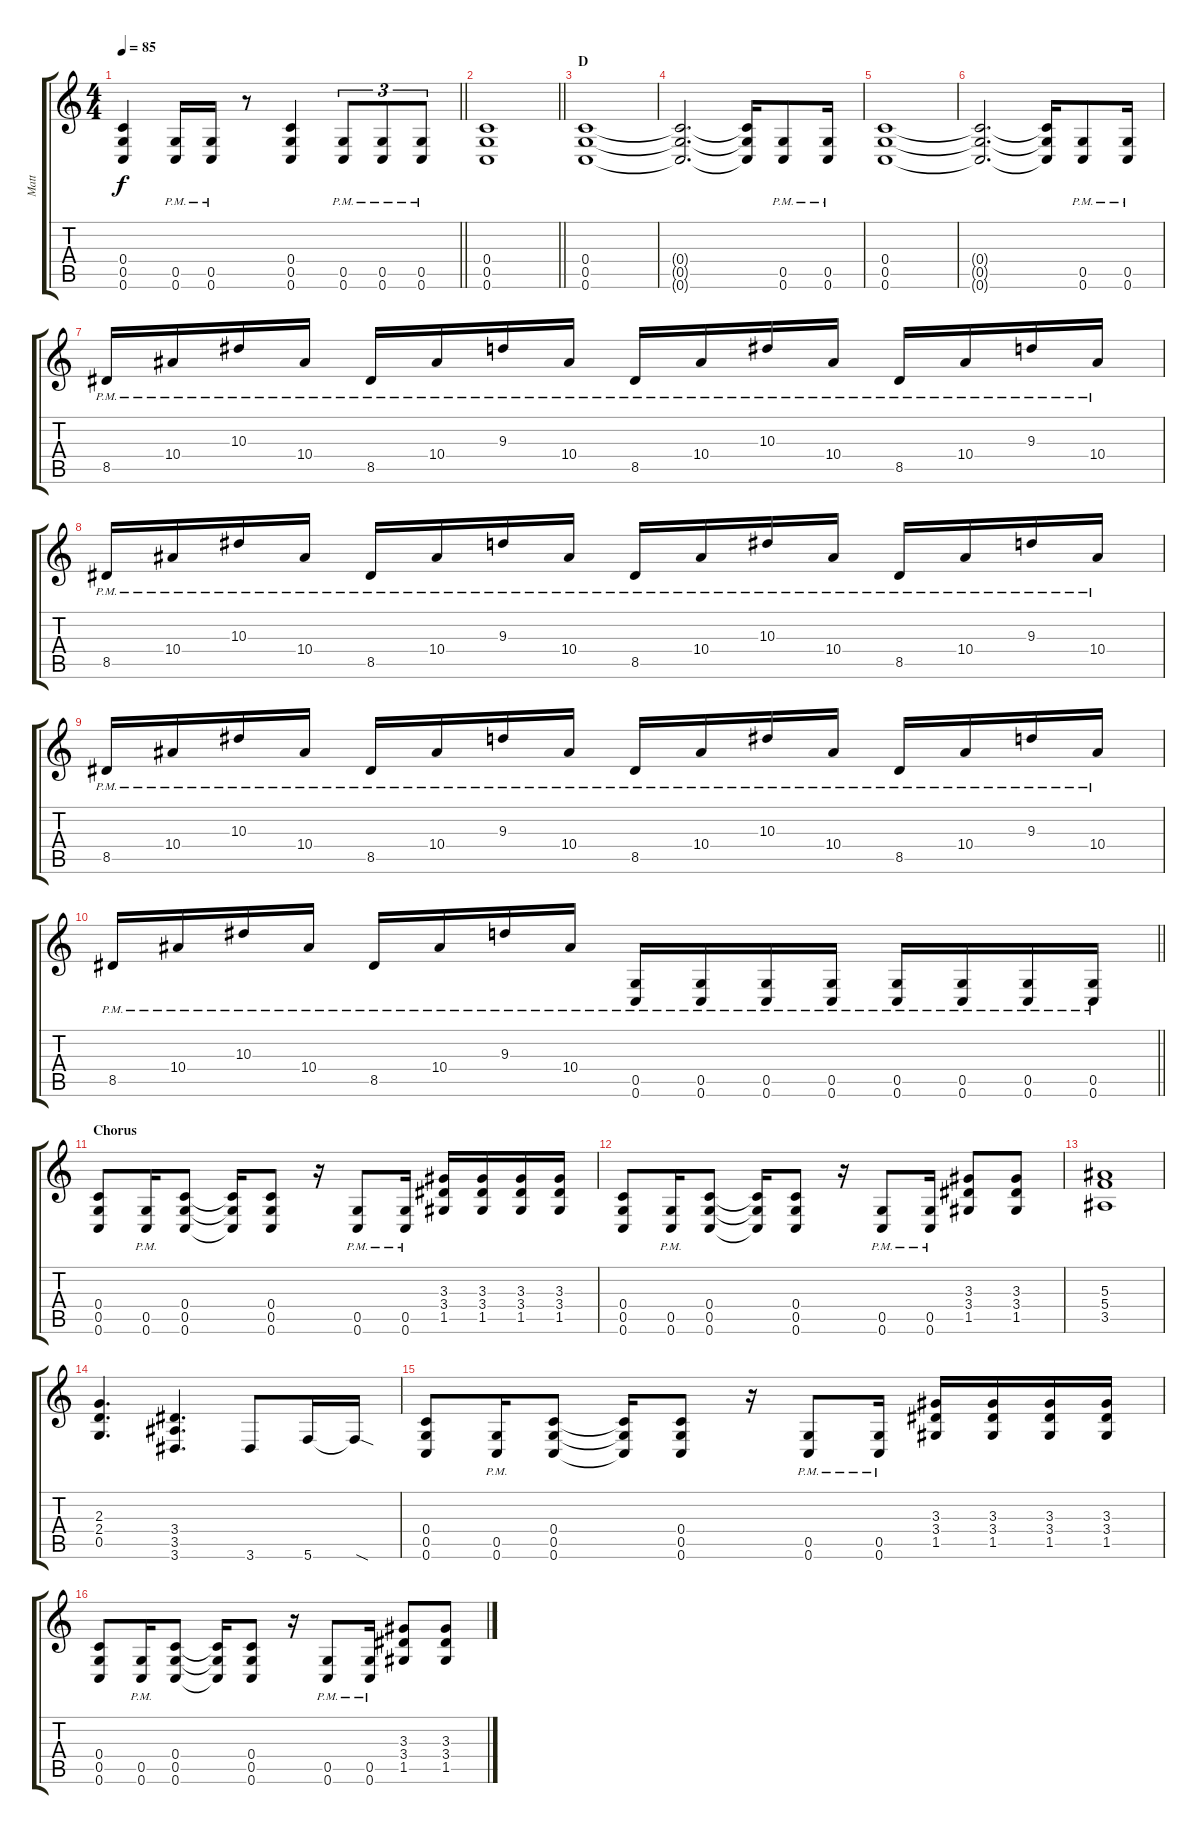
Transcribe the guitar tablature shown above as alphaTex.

\track ("Matt" "Matt") {instrument distortionguitar}
\staff {score tabs}
\tuning (D4 A3 F3 C3 G2 C2) {hide}
\ts (4 4)
\tempo 85
\clef g2
\barLineRight lightlight
\ks c
(0.4 0.5 0.6).4{dy f} (0.5{pm} 0.6{pm}).16 (0.5{pm} 0.6{pm}).16 r.8 (0.4 0.5 0.6).4 (0.5{pm} 0.6{pm}).8{tu (3 2)} (0.5{pm} 0.6{pm}).8{tu (3 2)} (0.5{pm} 0.6{pm}).8{tu (3 2)} |
\barLineRight lightlight
(0.4 0.5 0.6).1 |
\section ("" "D")
(0.4 0.5 0.6).1 |
(0.4{t} 0.5{t} 0.6{t}).2{d} (0.4{t} 0.5{t} 0.6{t}).16 (0.5{pm} 0.6{pm}).8 (0.5{pm} 0.6{pm}).16 |
(0.4 0.5 0.6).1 |
(0.4{t} 0.5{t} 0.6{t}).2{d} (0.4{t} 0.5{t} 0.6{t}).16 (0.5{pm} 0.6{pm}).8 (0.5{pm} 0.6{pm}).16 |
8.5{pm}.16 10.4{pm}.16 10.3{pm}.16 10.4{pm}.16 8.5{pm}.16 10.4{pm}.16 9.3{pm}.16 10.4{pm}.16 8.5{pm}.16 10.4{pm}.16 10.3{pm}.16 10.4{pm}.16 8.5{pm}.16 10.4{pm}.16 9.3{pm}.16 10.4{pm}.16 |
8.5{pm}.16 10.4{pm}.16 10.3{pm}.16 10.4{pm}.16 8.5{pm}.16 10.4{pm}.16 9.3{pm}.16 10.4{pm}.16 8.5{pm}.16 10.4{pm}.16 10.3{pm}.16 10.4{pm}.16 8.5{pm}.16 10.4{pm}.16 9.3{pm}.16 10.4{pm}.16 |
8.5{pm}.16 10.4{pm}.16 10.3{pm}.16 10.4{pm}.16 8.5{pm}.16 10.4{pm}.16 9.3{pm}.16 10.4{pm}.16 8.5{pm}.16 10.4{pm}.16 10.3{pm}.16 10.4{pm}.16 8.5{pm}.16 10.4{pm}.16 9.3{pm}.16 10.4{pm}.16 |
\barLineRight lightlight
8.5{pm}.16 10.4{pm}.16 10.3{pm}.16 10.4{pm}.16 8.5{pm}.16 10.4{pm}.16 9.3{pm}.16 10.4{pm}.16 (0.5{pm} 0.6{pm}).16 (0.5{pm} 0.6{pm}).16 (0.5{pm} 0.6{pm}).16 (0.5{pm} 0.6{pm}).16 (0.5{pm} 0.6{pm}).16 (0.5{pm} 0.6{pm}).16 (0.5{pm} 0.6{pm}).16 (0.5{pm} 0.6{pm}).16 |
\section ("" "Chorus")
(0.4 0.5 0.6).8 (0.5{pm} 0.6{pm}).16 (0.4 0.5 0.6).8 (0.4{t} 0.5{t} 0.6{t}).16 (0.4 0.5 0.6).8 r.16 (0.5{pm} 0.6{pm}).8 (0.5{pm} 0.6{pm}).16 (3.3 3.4 1.5).16 (3.3 3.4 1.5).16 (3.3 3.4 1.5).16 (3.3 3.4 1.5).16 |
(0.4 0.5 0.6).8 (0.5{pm} 0.6{pm}).16 (0.4 0.5 0.6).8 (0.4{t} 0.5{t} 0.6{t}).16 (0.4 0.5 0.6).8 r.16 (0.5{pm} 0.6{pm}).8 (0.5{pm} 0.6{pm}).16 (3.3 3.4 1.5).8 (3.3 3.4 1.5).8 |
(5.3 5.4 3.5).1 |
(2.3 2.4 0.5).4{d} (3.4 3.5 3.6).4{d} 3.6.8 5.6.16 5.6{sod t}.16 |
(0.4 0.5 0.6).8 (0.5{pm} 0.6{pm}).16 (0.4 0.5 0.6).8 (0.4{t} 0.5{t} 0.6{t}).16 (0.4 0.5 0.6).8 r.16 (0.5{pm} 0.6{pm}).8 (0.5{pm} 0.6{pm}).16 (3.3 3.4 1.5).16 (3.3 3.4 1.5).16 (3.3 3.4 1.5).16 (3.3 3.4 1.5).16 |
(0.4 0.5 0.6).8 (0.5{pm} 0.6{pm}).16 (0.4 0.5 0.6).8 (0.4{t} 0.5{t} 0.6{t}).16 (0.4 0.5 0.6).8 r.16 (0.5{pm} 0.6{pm}).8 (0.5{pm} 0.6{pm}).16 (3.3 3.4 1.5).8 (3.3 3.4 1.5).8
